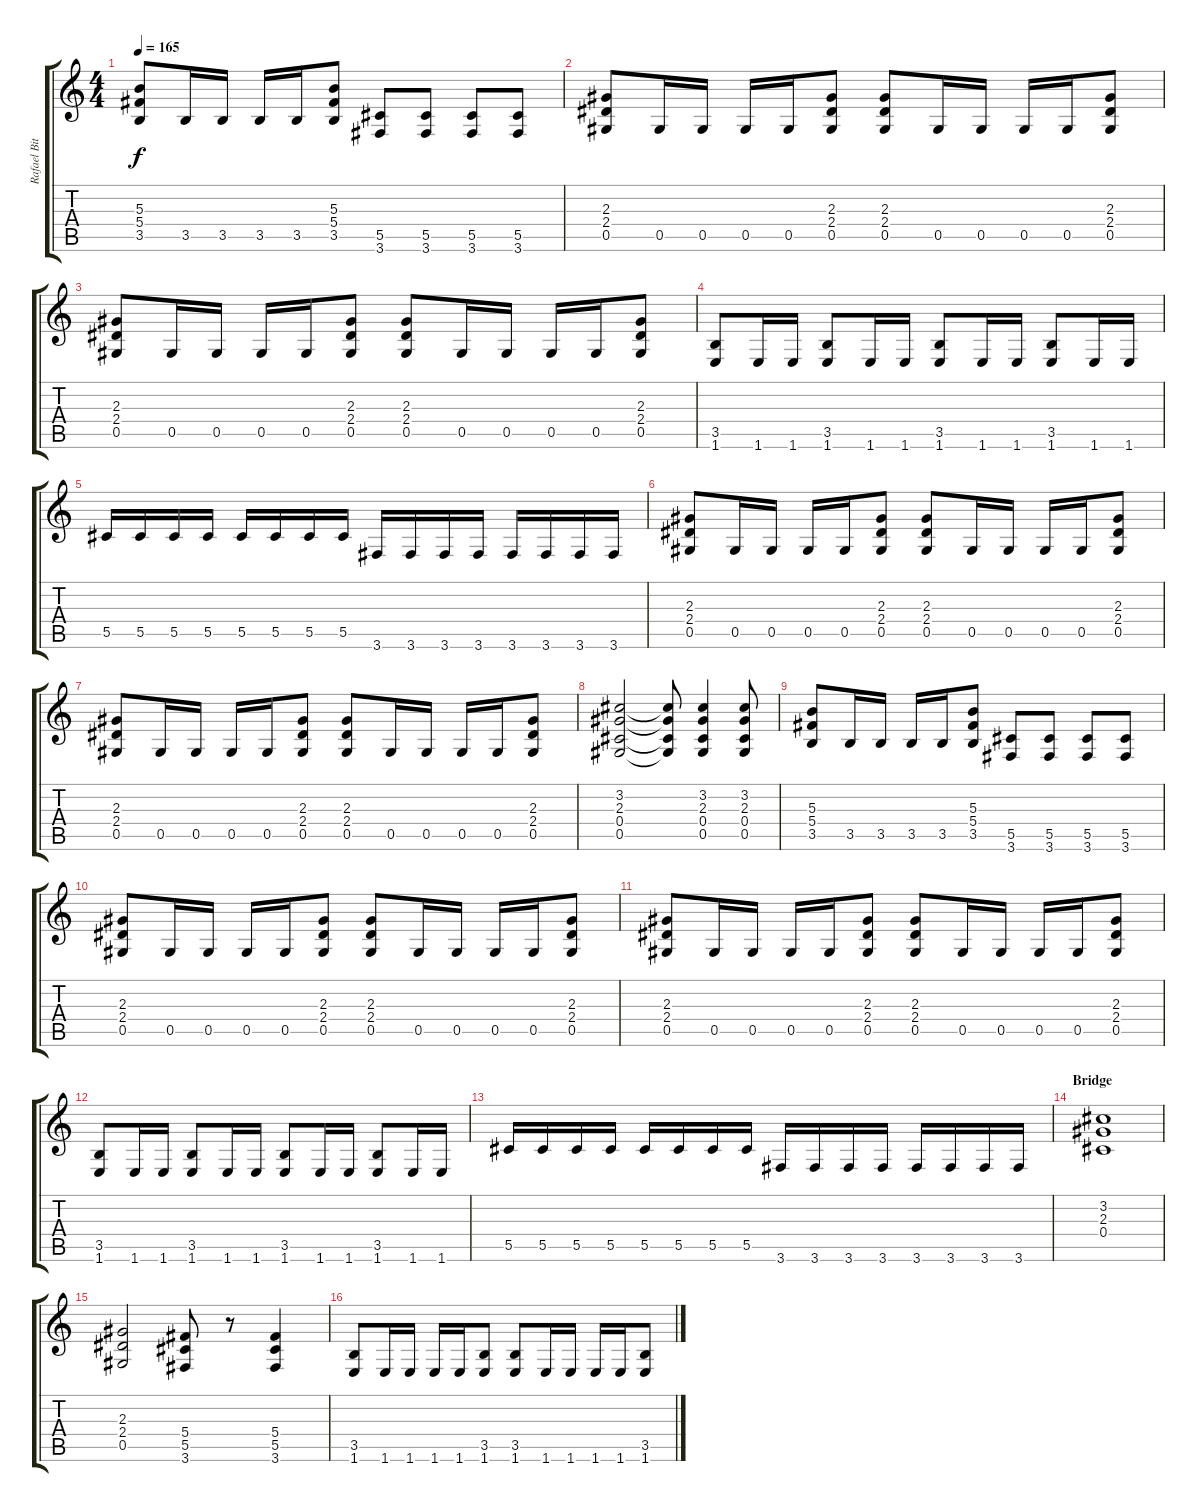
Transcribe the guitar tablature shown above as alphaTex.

\track ("Rafael Bittencourt" "Rafael Bit") {instrument distortionguitar}
\staff {score tabs}
\tuning (Eb4 Bb3 Gb3 Db3 Ab2 Eb2) {hide}
\ts (4 4)
\tempo 165
\clef g2
\ks c
(5.3 5.4 3.5).8{dy f} 3.5.16 3.5.16 3.5.16 3.5.16 (5.3 5.4 3.5).8 (5.5 3.6).8 (5.5 3.6).8 (5.5 3.6).8 (5.5 3.6).8 |
(2.3 2.4 0.5).8 0.5.16 0.5.16 0.5.16 0.5.16 (2.3 2.4 0.5).8 (2.3 2.4 0.5).8 0.5.16 0.5.16 0.5.16 0.5.16 (2.3 2.4 0.5).8 |
(2.3 2.4 0.5).8 0.5.16 0.5.16 0.5.16 0.5.16 (2.3 2.4 0.5).8 (2.3 2.4 0.5).8 0.5.16 0.5.16 0.5.16 0.5.16 (2.3 2.4 0.5).8 |
(3.5 1.6).8 1.6.16 1.6.16 (3.5 1.6).8 1.6.16 1.6.16 (3.5 1.6).8 1.6.16 1.6.16 (3.5 1.6).8 1.6.16 1.6.16 |
5.5.16 5.5.16 5.5.16 5.5.16 5.5.16 5.5.16 5.5.16 5.5.16 3.6.16 3.6.16 3.6.16 3.6.16 3.6.16 3.6.16 3.6.16 3.6.16 |
(2.3 2.4 0.5).8 0.5.16 0.5.16 0.5.16 0.5.16 (2.3 2.4 0.5).8 (2.3 2.4 0.5).8 0.5.16 0.5.16 0.5.16 0.5.16 (2.3 2.4 0.5).8 |
(2.3 2.4 0.5).8 0.5.16 0.5.16 0.5.16 0.5.16 (2.3 2.4 0.5).8 (2.3 2.4 0.5).8 0.5.16 0.5.16 0.5.16 0.5.16 (2.3 2.4 0.5).8 |
(3.2 2.3 0.4 0.5).2 (3.2{t} 2.3{t} 0.4{t} 0.5{t}).8 (3.2 2.3 0.4 0.5).4 (3.2 2.3 0.4 0.5).8 |
(5.3 5.4 3.5).8 3.5.16 3.5.16 3.5.16 3.5.16 (5.3 5.4 3.5).8 (5.5 3.6).8 (5.5 3.6).8 (5.5 3.6).8 (5.5 3.6).8 |
(2.3 2.4 0.5).8 0.5.16 0.5.16 0.5.16 0.5.16 (2.3 2.4 0.5).8 (2.3 2.4 0.5).8 0.5.16 0.5.16 0.5.16 0.5.16 (2.3 2.4 0.5).8 |
(2.3 2.4 0.5).8 0.5.16 0.5.16 0.5.16 0.5.16 (2.3 2.4 0.5).8 (2.3 2.4 0.5).8 0.5.16 0.5.16 0.5.16 0.5.16 (2.3 2.4 0.5).8 |
(3.5 1.6).8 1.6.16 1.6.16 (3.5 1.6).8 1.6.16 1.6.16 (3.5 1.6).8 1.6.16 1.6.16 (3.5 1.6).8 1.6.16 1.6.16 |
5.5.16 5.5.16 5.5.16 5.5.16 5.5.16 5.5.16 5.5.16 5.5.16 3.6.16 3.6.16 3.6.16 3.6.16 3.6.16 3.6.16 3.6.16 3.6.16 |
\section ("" "Bridge")
(3.2 2.3 0.4).1 |
(2.3 2.4 0.5).2 (5.4 5.5 3.6).8 r.8 (5.4 5.5 3.6).4 |
(3.5 1.6).8 1.6.16 1.6.16 1.6.16 1.6.16 (3.5 1.6).8 (3.5 1.6).8 1.6.16 1.6.16 1.6.16 1.6.16 (3.5 1.6).8
